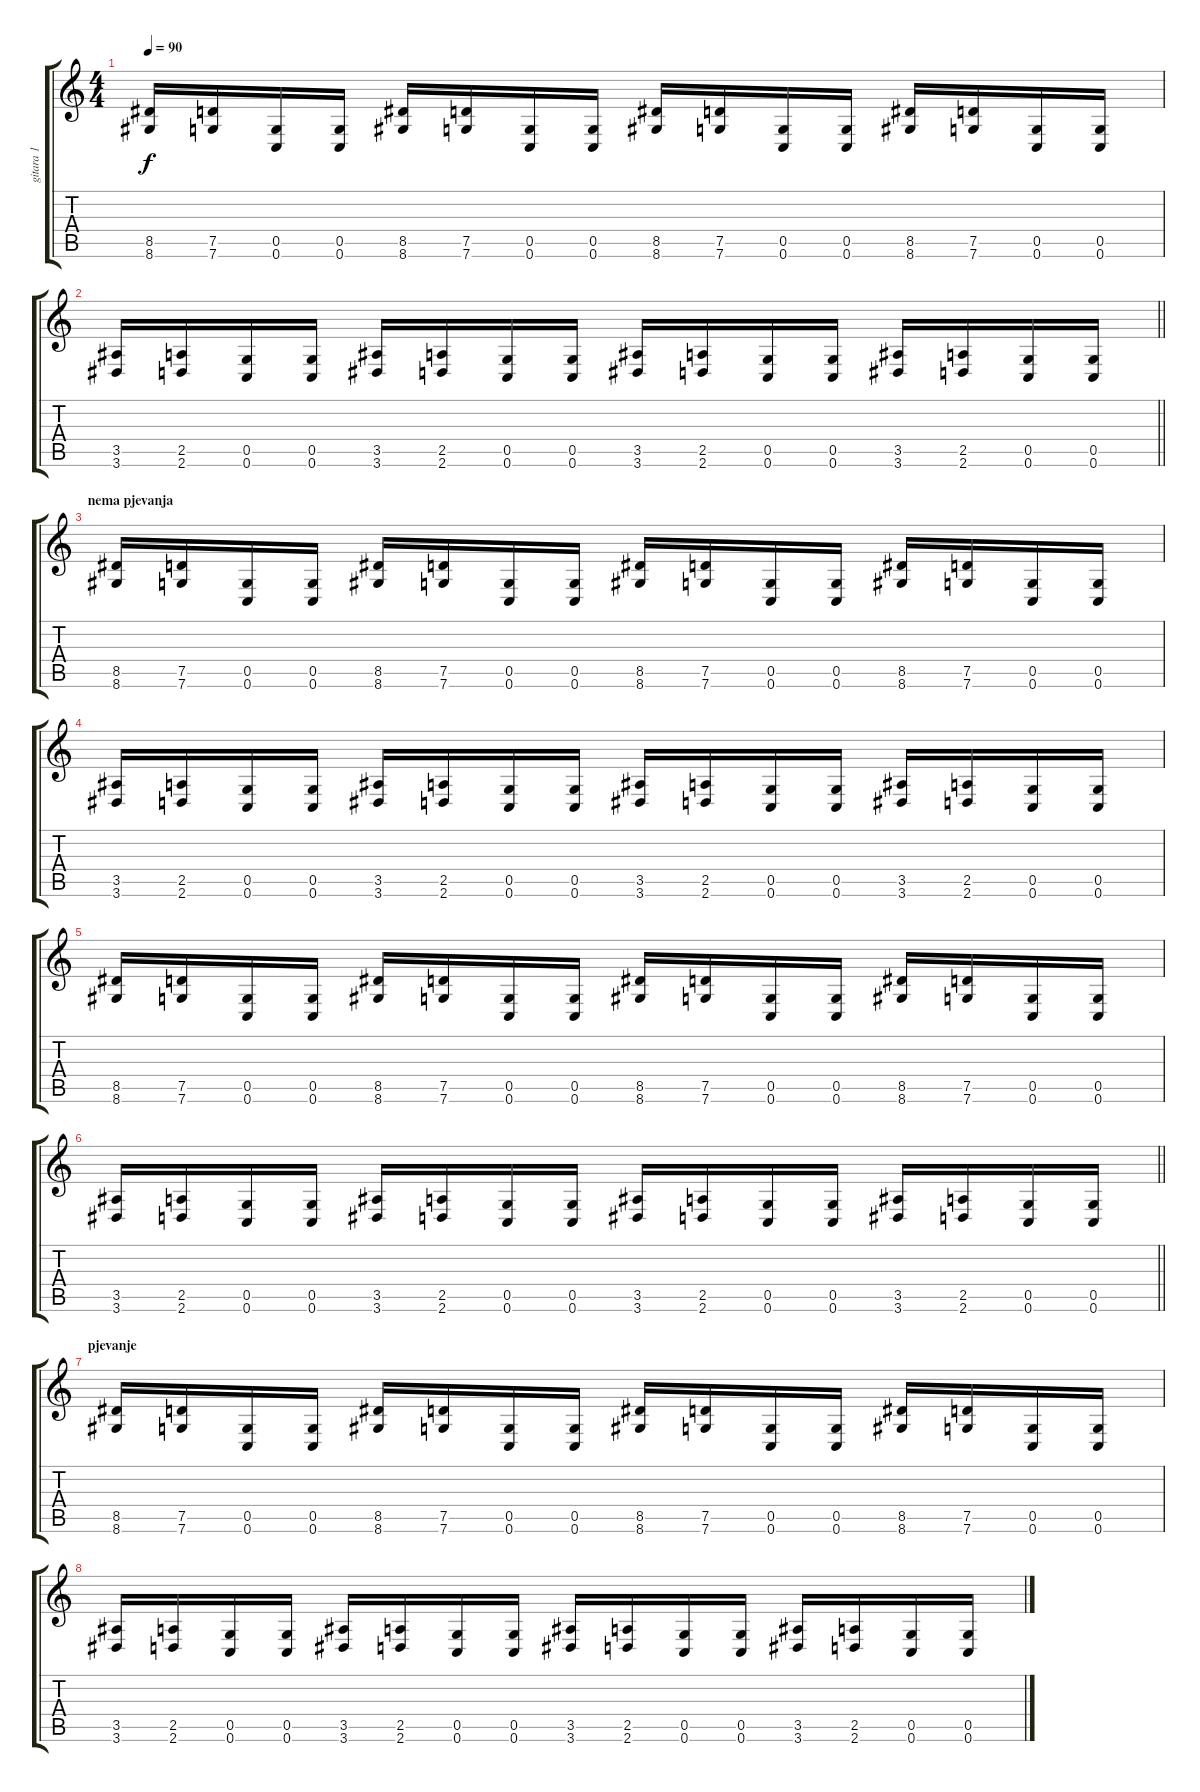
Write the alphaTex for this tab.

\track ("gitara 1" "gitara 1") {instrument distortionguitar}
\staff {score tabs}
\tuning (D4 A3 F3 C3 G2 C2) {hide}
\ts (4 4)
\tempo 90
\clef g2
\ks c
(8.5 8.6).16{dy f} (7.5 7.6).16 (0.5 0.6).16 (0.5 0.6).16 (8.5 8.6).16 (7.5 7.6).16 (0.5 0.6).16 (0.5 0.6).16 (8.5 8.6).16 (7.5 7.6).16 (0.5 0.6).16 (0.5 0.6).16 (8.5 8.6).16 (7.5 7.6).16 (0.5 0.6).16 (0.5 0.6).16 |
\barLineRight lightlight
(3.5 3.6).16 (2.5 2.6).16 (0.5 0.6).16 (0.5 0.6).16 (3.5 3.6).16 (2.5 2.6).16 (0.5 0.6).16 (0.5 0.6).16 (3.5 3.6).16 (2.5 2.6).16 (0.5 0.6).16 (0.5 0.6).16 (3.5 3.6).16 (2.5 2.6).16 (0.5 0.6).16 (0.5 0.6).16 |
\section ("" "nema pjevanja")
(8.5 8.6).16 (7.5 7.6).16 (0.5 0.6).16 (0.5 0.6).16 (8.5 8.6).16 (7.5 7.6).16 (0.5 0.6).16 (0.5 0.6).16 (8.5 8.6).16 (7.5 7.6).16 (0.5 0.6).16 (0.5 0.6).16 (8.5 8.6).16 (7.5 7.6).16 (0.5 0.6).16 (0.5 0.6).16 |
(3.5 3.6).16 (2.5 2.6).16 (0.5 0.6).16 (0.5 0.6).16 (3.5 3.6).16 (2.5 2.6).16 (0.5 0.6).16 (0.5 0.6).16 (3.5 3.6).16 (2.5 2.6).16 (0.5 0.6).16 (0.5 0.6).16 (3.5 3.6).16 (2.5 2.6).16 (0.5 0.6).16 (0.5 0.6).16 |
(8.5 8.6).16 (7.5 7.6).16 (0.5 0.6).16 (0.5 0.6).16 (8.5 8.6).16 (7.5 7.6).16 (0.5 0.6).16 (0.5 0.6).16 (8.5 8.6).16 (7.5 7.6).16 (0.5 0.6).16 (0.5 0.6).16 (8.5 8.6).16 (7.5 7.6).16 (0.5 0.6).16 (0.5 0.6).16 |
\barLineRight lightlight
(3.5 3.6).16 (2.5 2.6).16 (0.5 0.6).16 (0.5 0.6).16 (3.5 3.6).16 (2.5 2.6).16 (0.5 0.6).16 (0.5 0.6).16 (3.5 3.6).16 (2.5 2.6).16 (0.5 0.6).16 (0.5 0.6).16 (3.5 3.6).16 (2.5 2.6).16 (0.5 0.6).16 (0.5 0.6).16 |
\section ("" "pjevanje")
(8.5 8.6).16 (7.5 7.6).16 (0.5 0.6).16 (0.5 0.6).16 (8.5 8.6).16 (7.5 7.6).16 (0.5 0.6).16 (0.5 0.6).16 (8.5 8.6).16 (7.5 7.6).16 (0.5 0.6).16 (0.5 0.6).16 (8.5 8.6).16 (7.5 7.6).16 (0.5 0.6).16 (0.5 0.6).16 |
(3.5 3.6).16 (2.5 2.6).16 (0.5 0.6).16 (0.5 0.6).16 (3.5 3.6).16 (2.5 2.6).16 (0.5 0.6).16 (0.5 0.6).16 (3.5 3.6).16 (2.5 2.6).16 (0.5 0.6).16 (0.5 0.6).16 (3.5 3.6).16 (2.5 2.6).16 (0.5 0.6).16 (0.5 0.6).16
